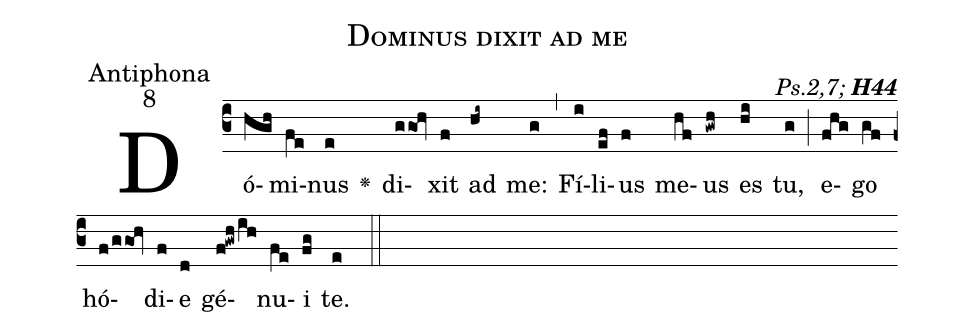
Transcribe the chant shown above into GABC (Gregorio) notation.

name:Dominus dixit ad me;
office-part:Antiphona;
mode:8;
commentary:{\itshape\mdseries  Ps.2,7;\/}  {\bfseries H44};
%%
(c3)Dó(hgh)mi(fe)nus(e) <v>\greheightstar</v>() di(ggoh)xit(f) ad(hi~) me:(g) (,) Fí(i)li(ef)us(f) me(hf)us(gwh) es(hi) tu,(g) (;) e(fhg)go(gf) hó(f/ggoh)di(f)e(d) gé(f!gwh/ih)nu(fe)i(fg) te.(e ::)
